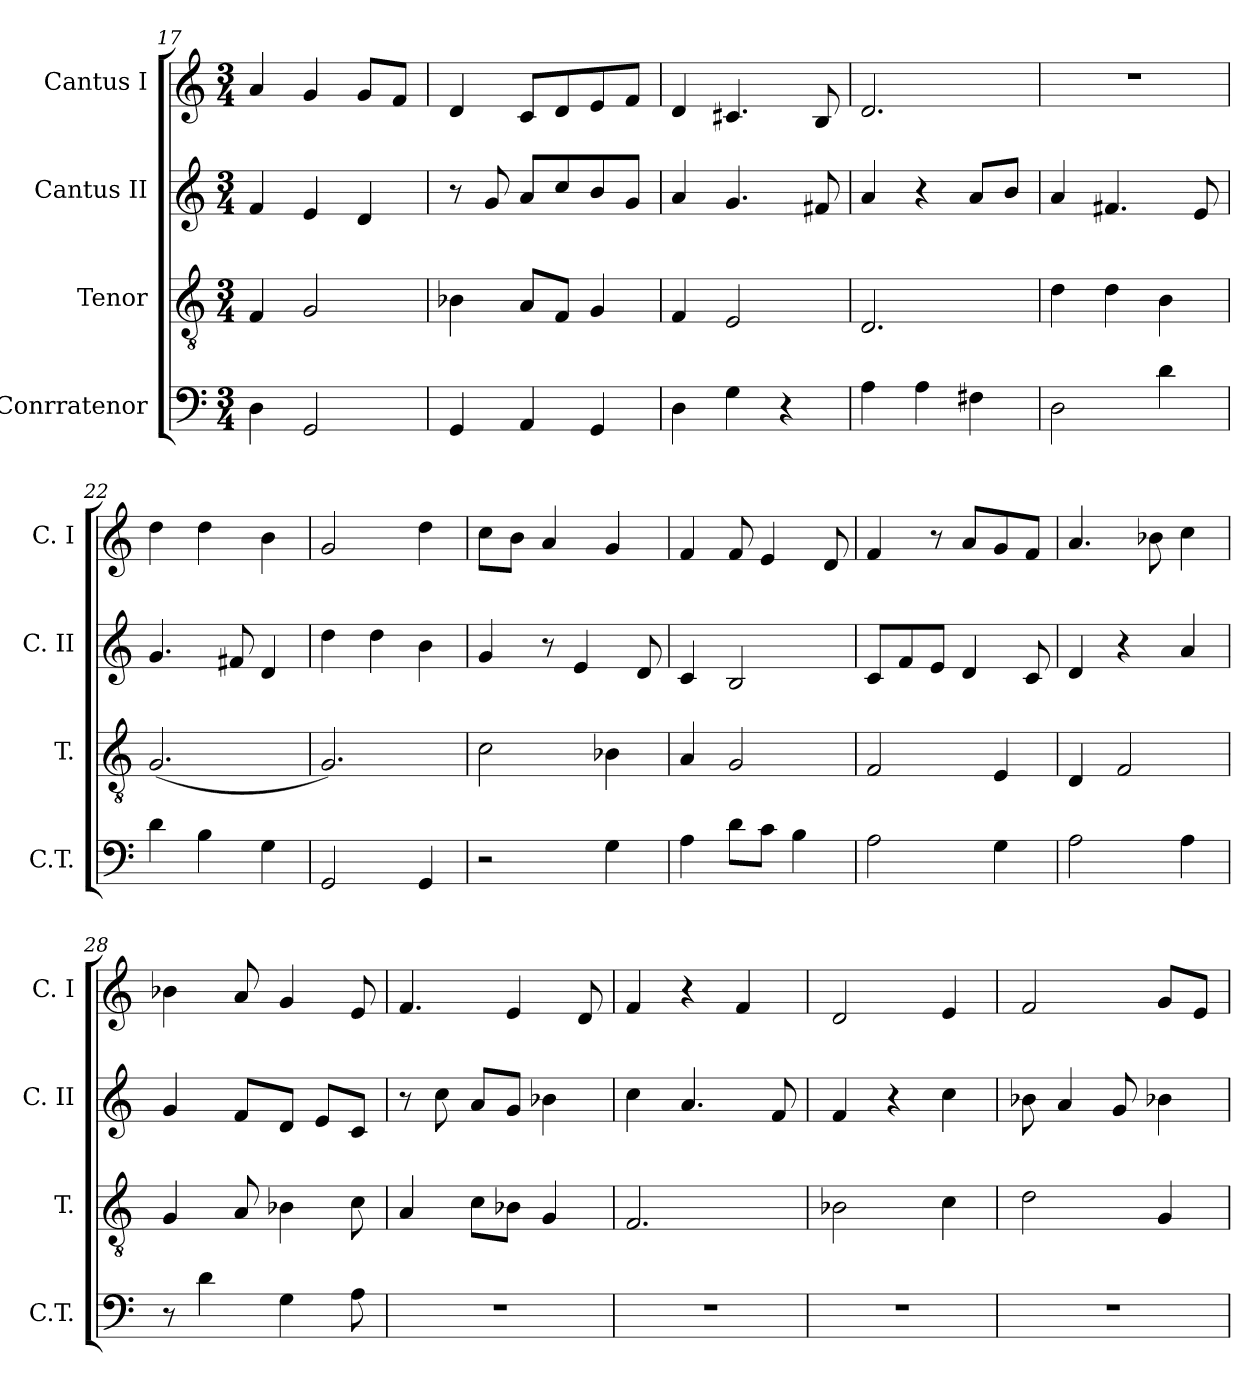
**kern	**kern	**kern	**kern
*part4	*part3	*part2	*part1
*staff4	*staff3	*staff2	*staff1
*I"Conrratenor	*I"Tenor	*I"Cantus II	*I"Cantus I
*I'C.T.	*I'T.	*I'C. II	*I'C. I
*clefF4	*clefGv2	*clefG2	*clefG2
*	*ITrd7c12	*	*
*k[]	*k[]	*k[]	*k[]
*M3/4	*M3/4	*M3/4	*M3/4
=17	=17	=17	=17
4D\	4FF/	4f/	4a/
2GG/	2GG/	4e/	4g/
.	.	4d/	8g/L
.	.	.	8f/J
=18	=18	=18	=18
4GG/	4BB-X\	8r	4d/
.	.	8g/	.
4AA/	8AA/L	8a/L	8c/L
.	8FF/J	8cc/	8d/
4GG/	4GG/	8b/	8e/
.	.	8g/J	8f/J
=19	=19	=19	=19
4D\	4FF/	4a/	4d/
4G\	2EE/	4.g/	4.c#X/
4r	.	.	.
.	.	8f#X/	8B/
=20	=20	=20	=20
4A\	2.DD/	4a/	2.d/
4A\	.	4r	.
4F#X\	.	8a/L	.
.	.	8b/J	.
=21	=21	=21	=21
2D\	4D\	4a/	2.r
.	4D\	4.f#X/	.
4d\	4BB\	.	.
.	.	8e/	.
=22	=22	=22	=22
4d\	(<2.GG/	4.g/	4dd\
4B\	.	.	4dd\
.	.	8f#X/	.
4G\	.	4d/	4b\
=23	=23	=23	=23
2GG/	2.GG/)	4dd\	2g/
.	.	4dd\	.
4GG/	.	4b\	4dd\
=24	=24	=24	=24
2r	2C\	4g/	8cc\L
.	.	.	8b\J
.	.	8r	4a/
.	.	4e/	.
4G\	4BB-X\	.	4g/
.	.	8d/	.
=25	=25	=25	=25
4A\	4AA/	4c/	4f/
8d\L	2GG/	2B/	8f/
8c\J	.	.	4e/
4B\	.	.	.
.	.	.	8d/
=26	=26	=26	=26
2A\	2FF/	8c/L	4f/
.	.	8f/	.
.	.	8e/J	8r
.	.	4d/	8a/L
4G\	4EE/	.	8g/
.	.	8c/	8f/J
=27	=27	=27	=27
2A\	4DD/	4d/	4.a/
.	2FF/	4r	.
.	.	.	8b-X\
4A\	.	4a/	4cc\
=28	=28	=28	=28
8r	4GG/	4g/	4b-X\
4d\	.	.	.
.	8AA/	8f/L	8a/
4G\	4BB-X\	8d/J	4g/
.	.	8e/L	.
8A\	8C\	8c/J	8e/
=29	=29	=29	=29
2.r	4AA/	8r	4.f/
.	.	8cc\	.
.	8C\L	8a/L	.
.	8BB-X\J	8g/J	4e/
.	4GG/	4b-X\	.
.	.	.	8d/
=30	=30	=30	=30
2.r	2.FF/	4cc\	4f/
.	.	4.a/	4r
.	.	.	4f/
.	.	8f/	.
=31	=31	=31	=31
2.r	2BB-X\	4f/	2d/
.	.	4r	.
.	4C\	4cc\	4e/
=32	=32	=32	=32
2.r	2D\	8b-X\	2f/
.	.	4a/	.
.	.	8g/	.
.	4GG/	4b-X\	8g/L
.	.	.	8e/J
=	=	=	=
*-	*-	*-	*-
